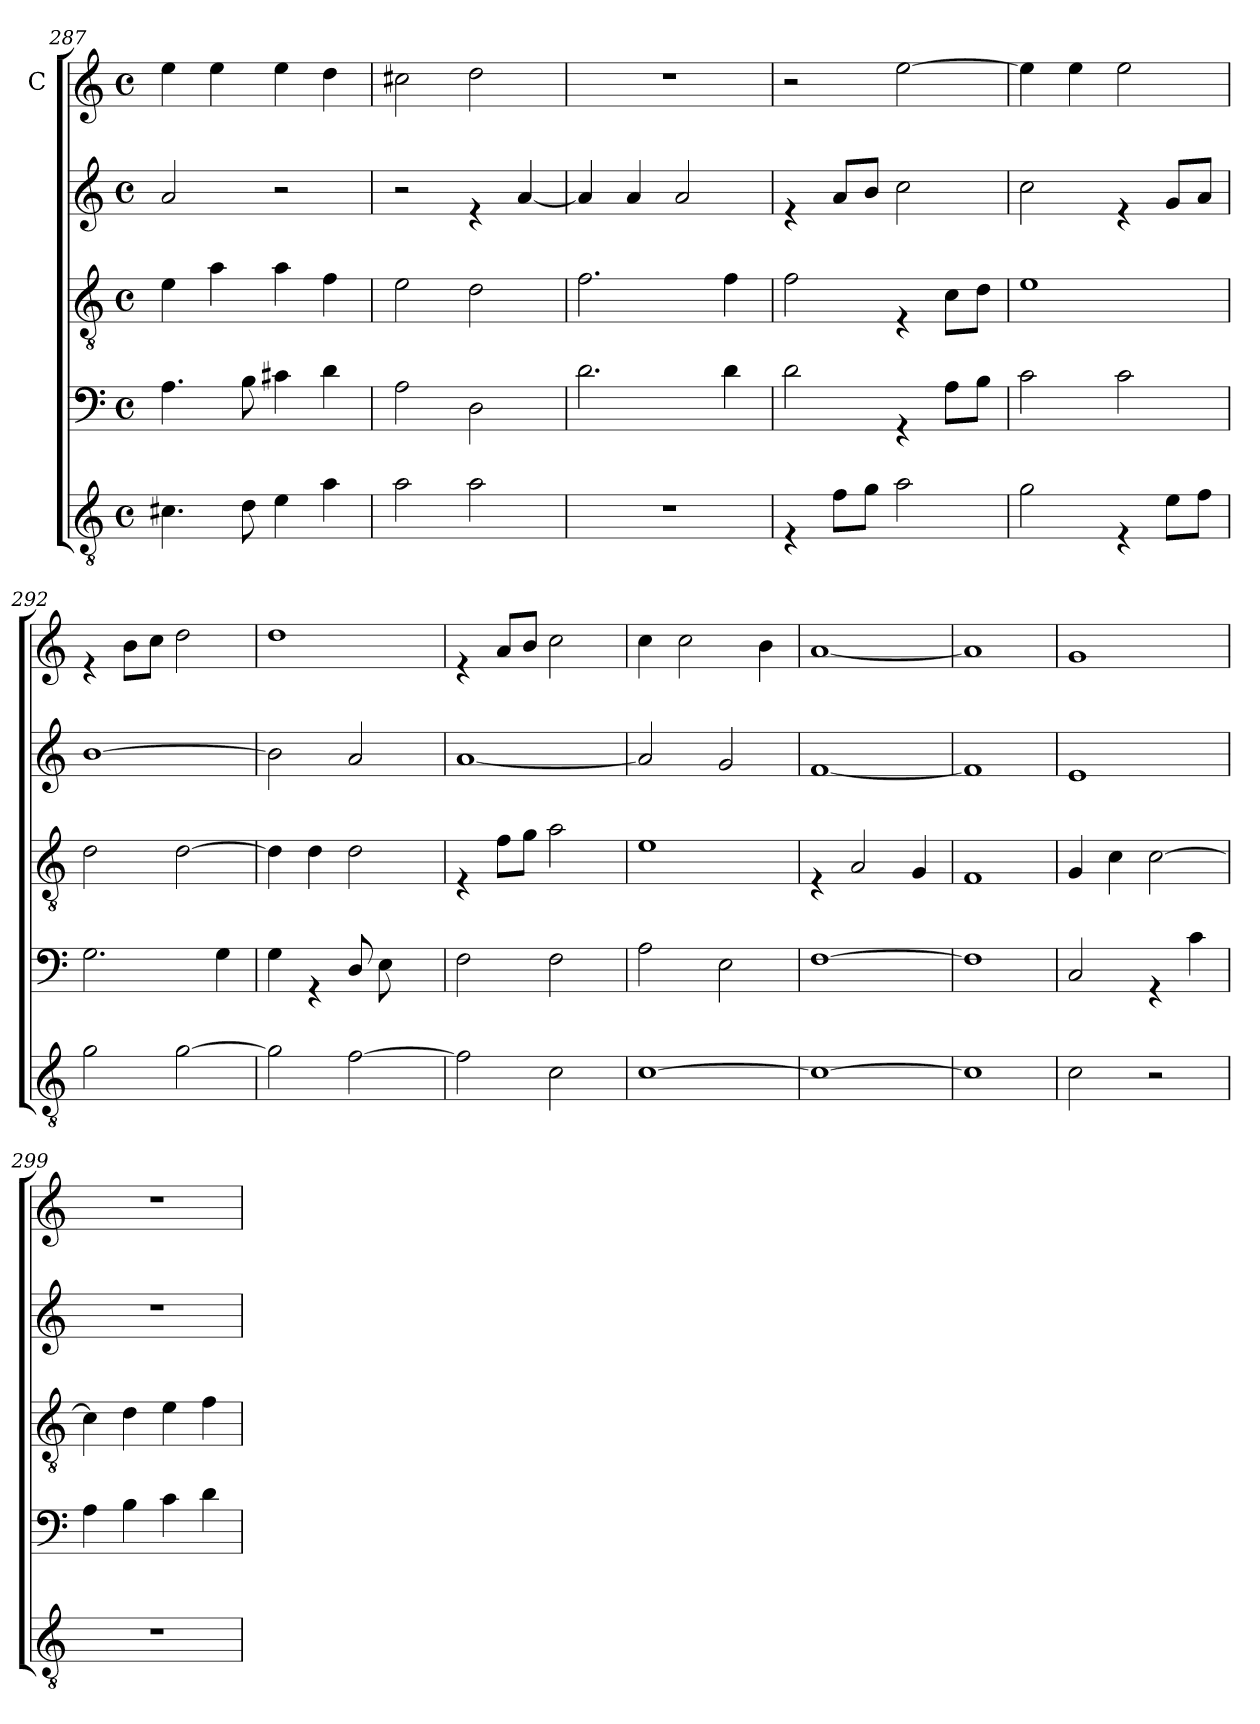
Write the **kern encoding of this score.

**kern	**kern	**kern	**kern	**kern
*part5	*part4	*part3	*part2	*part1
*staff5	*staff4	*staff3	*staff2	*staff1
*	*	*	*	*I"C
*clefGv2	*clefF4	*clefGv2	*clefG2	*clefG2
*k[]	*k[]	*k[]	*k[]	*k[]
*C:	*C:	*C:	*C:	*C:
*M4/4	*M4/4	*M4/4	*M4/4	*M4/4
*met(c)	*met(c)	*met(c)	*met(c)	*met(c)
=287	=287	=287	=287	=287
4.c#X\	4.A\	4e\	2a/	4ee\
.	.	4a\	.	4ee\
8d\	8B\	.	.	.
4e\	4c#X\	4a\	2r	4ee\
4a\	4d\	4f\	.	4dd\
=288	=288	=288	=288	=288
2a\	2A\	2e\	2r	2cc#X\
2a\	2D\	2d\	4re	2dd\
.	.	.	[<4a/	.
=289	=289	=289	=289	=289
1r	2.d\	2.f\	4a/]	1r
.	.	.	4a/	.
.	.	.	2a/	.
.	4d\	4f\	.	.
=290	=290	=290	=290	=290
4rE	2d\	2f\	4re	2r
8f\L	.	.	8a/L	.
8g\J	.	.	8b/J	.
2a\	4rGG	4rE	2cc\	[>2ee\
.	8A\L	8c\L	.	.
.	8B\J	8d\J	.	.
=291	=291	=291	=291	=291
2g\	2c\	1e	2cc\	4ee\]
.	.	.	.	4ee\
4rE	2c\	.	4re	2ee\
8e\L	.	.	8g/L	.
8f\J	.	.	8a/J	.
!!LO:LB:g=z
=292	=292	=292	=292	=292
2g\	2.G\	2d\	[>1b	4re
.	.	.	.	8b\L
.	.	.	.	8cc\J
[>2g\	.	[>2d\	.	2dd\
.	4G\	.	.	.
=293	=293	=293	=293	=293
2g\]	4G\	4d\]	2b\]	1dd
.	4rGG	4d\	.	.
[>2f\	8D/	2d\	2a/	.
.	8E\	.	.	.
.	4ryy	.	.	.
=294	=294	=294	=294	=294
*^	*	*	*	*
2f\]	4.ryy	2F\	4rE	[<1a	4re
.	.	.	8f\L	.	8a/L
.	2ryy	.	8g\J	.	8b/J
2c\	.	2F\	2a\	.	2cc\
.	8ryy	.	.	.	.
*v	*v	*	*	*	*
=295	=295	=295	=295	=295
[>1c	2A\	1e	2a/]	4cc\
.	.	.	.	2cc\
.	2E\	.	2g/	.
.	.	.	.	4b\
=296	=296	=296	=296	=296
1c_	[>1F	4rE	[<1f	[<1a
.	.	2A/	.	.
.	.	4G/	.	.
=297	=297	=297	=297	=297
1c]	1F]	1F	1f]	1a]
!!LO:PB:g=z
=298	=298	=298	=298	=298
2c\	2C/	4G/	1e	1g
.	.	4c\	.	.
2r	4rGG	[>2c\	.	.
.	4c\	.	.	.
=299	=299	=299	=299	=299
1r	4A\	4c\]	1r	1r
.	4B\	4d\	.	.
.	4c\	4e\	.	.
.	4d\	4f\	.	.
=	=	=	=	=
*-	*-	*-	*-	*-
